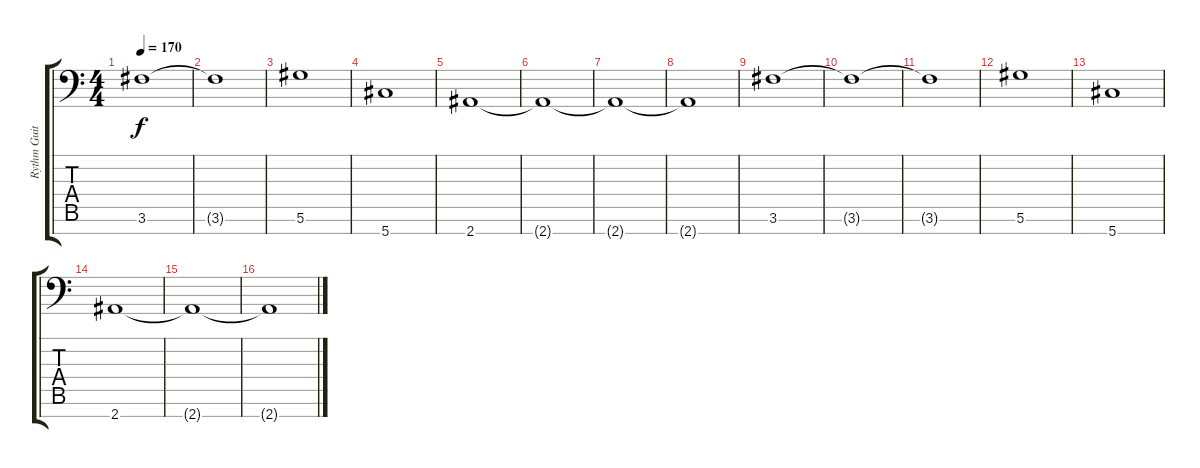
\track ("Rythm Guitar #2" "Rythm Guit") {instrument distortionguitar}
\staff {score tabs}
\tuning (Eb4 Bb3 Gb3 Db3 Ab2 Eb2 Ab1) {hide}
\ts (4 4)
\tempo 170
\clef f4
\ks c
3.6{t}.1{dy f} |
3.6{t}.1 |
5.6.1 |
5.7.1 |
2.7.1 |
2.7{t}.1 |
2.7{t}.1 |
2.7{t}.1 |
3.6.1 |
3.6{t}.1 |
3.6{t}.1 |
5.6.1 |
5.7.1 |
2.7.1 |
2.7{t}.1 |
2.7{t}.1
